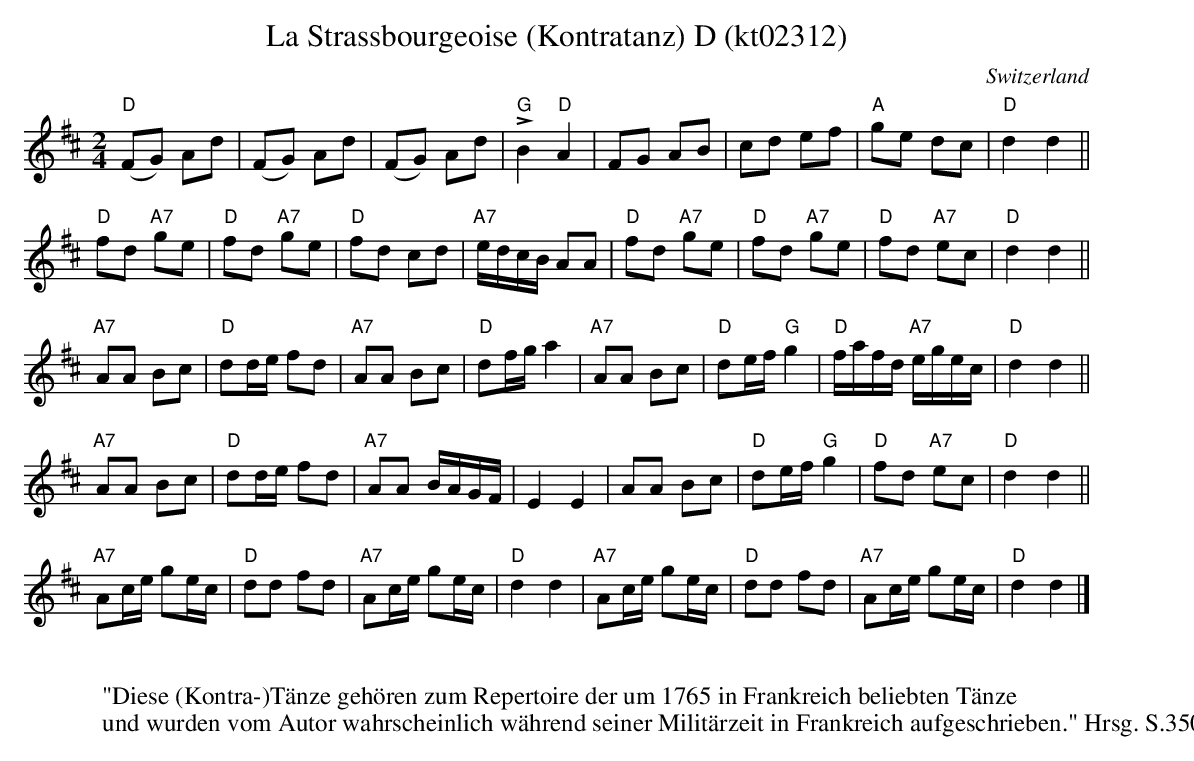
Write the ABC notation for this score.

X:1
T:La Strassbourgeoise (Kontratanz) D (kt02312)
O:Switzerland
M:2/4
L:1/8
K:D major
("D"FG) Ad | (FG) Ad | (FG) Ad | !>!"G"B2 "D"A2 | FG AB | cd ef | "A"ge dc | "D"d2d2 ||
"D"fd "A7"ge | "D"fd "A7"ge | "D"fd cd | "A7"e/d/c/B/ AA | "D"fd "A7"ge | "D"fd "A7"ge | "D"fd "A7"ec | "D"d2d2 ||
"A7"AA Bc | "D"dd/e/ fd | "A7"AA Bc | "D"df/g/ a2 | "A7"AA Bc | "D"de/f/ "G"g2 | "D"f/a/f/d/ "A7"e/g/e/c/ | "D"d2d2 ||
"A7"AA Bc | "D"dd/e/ fd | "A7"AA B/A/G/F/ | E2E2 | AA Bc | "D"de/f/ "G"g2 | "D"fd "A7"ec | "D"d2d2 ||
"A7"Ac/e/ ge/c/ | "D"dd fd |  "A7"Ac/e/ ge/c/ | "D"d2d2 | "A7"Ac/e/ ge/c/ | "D"dd fd |  "A7"Ac/e/ ge/c/ | "D"d2d2 |]
W:
W:"Diese (Kontra-)Tänze gehören zum Repertoire der um 1765 in Frankreich beliebten Tänze
W:und wurden vom Autor wahrscheinlich während seiner Militärzeit in Frankreich aufgeschrieben." Hrsg. S.350
